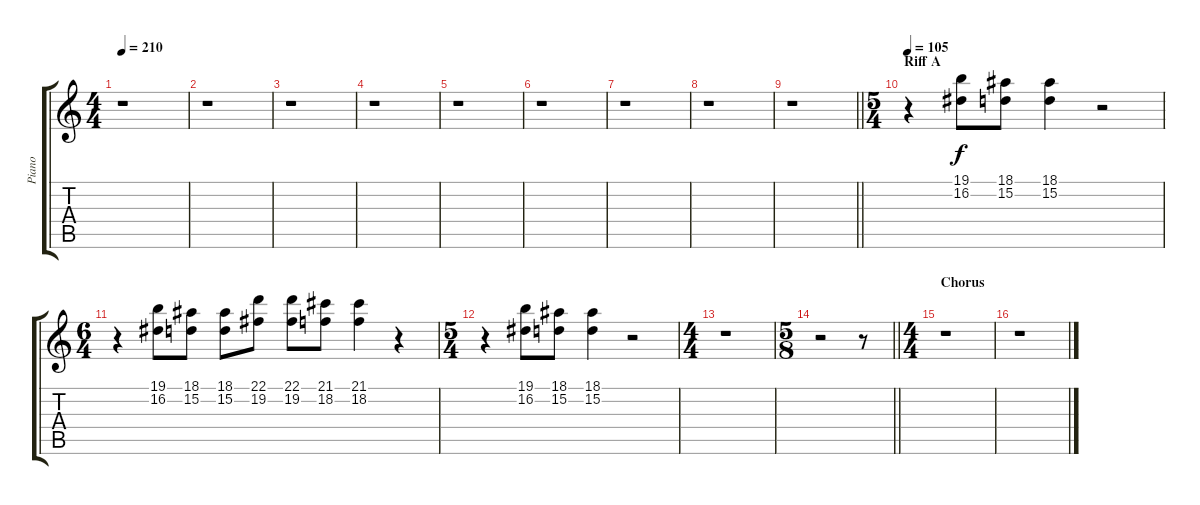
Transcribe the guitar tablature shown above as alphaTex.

\track ("Piano" "Piano") {instrument acousticgrandpiano}
\staff {score tabs}
\tuning (E4 B3 G3 D3 A2 E2) {hide}
\ts (4 4)
\tempo 210
\clef g2
\ks c
r.1{dy f} |
r.1 |
r.1 |
r.1 |
r.1 |
r.1 |
r.1 |
r.1 |
\barLineRight lightlight
r.1 |
\ts (5 4)
\section ("" "Riff A")
\tempo 105
r.4 (19.1 16.2).8 (18.1 15.2).8 (18.1 15.2).4 r.2 |
\ts (6 4)
r.4 (19.1 16.2).8 (18.1 15.2).8 (18.1 15.2).8 (22.1 19.2).8 (22.1 19.2).8 (21.1 18.2).8 (21.1 18.2).4 r.4 |
\ts (5 4)
r.4 (19.1 16.2).8 (18.1 15.2).8 (18.1 15.2).4 r.2 |
\ts (4 4)
r.1 |
\ts (5 8)
\barLineRight lightlight
r.2 r.8 |
\ts (4 4)
\section ("" "Chorus")
r.1 |
r.1
